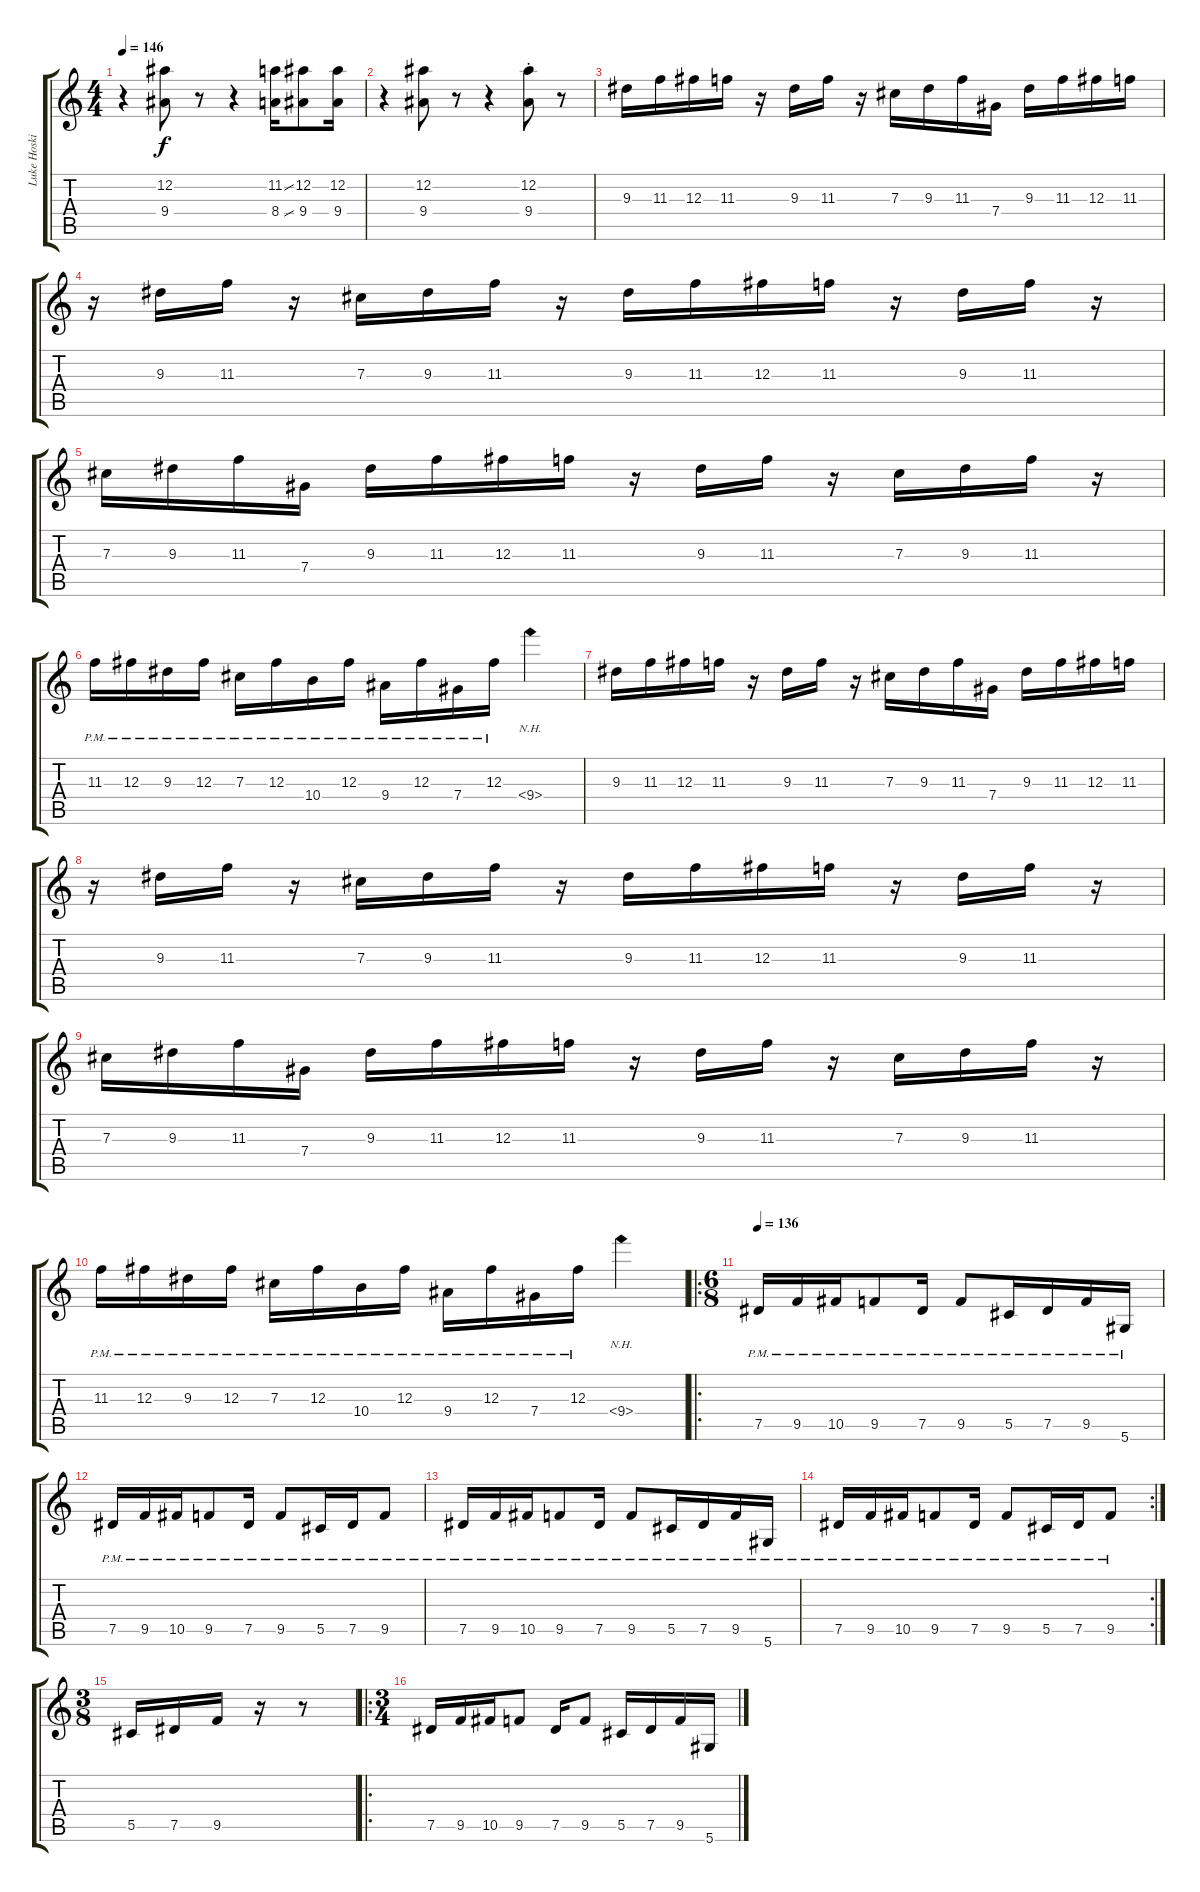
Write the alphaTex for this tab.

\track ("Luke Hoskin" "Luke Hoski") {instrument distortionguitar}
\staff {score tabs}
\tuning (Eb4 Bb3 Gb3 Db3 Ab2 Eb2) {hide}
\ts (4 4)
\tempo 146
\clef g2
\ks c
r.4{dy f} (12.2 9.4).8 r.8 r.4 (11.2{ss} 8.4{ss}).16 (12.2 9.4).8 (12.2 9.4).16 |
r.4 (12.2 9.4).8 r.8 r.4 (12.2{st} 9.4{st}).8 r.8 |
9.3.16 11.3.16 12.3.16 11.3.16 r.16 9.3.16 11.3.16 r.16 7.3.16 9.3.16 11.3.16 7.4.16 9.3.16 11.3.16 12.3.16 11.3.16 |
r.16 9.3.16 11.3.16 r.16 7.3.16 9.3.16 11.3.16 r.16 9.3.16 11.3.16 12.3.16 11.3.16 r.16 9.3.16 11.3.16 r.16 |
7.3.16 9.3.16 11.3.16 7.4.16 9.3.16 11.3.16 12.3.16 11.3.16 r.16 9.3.16 11.3.16 r.16 7.3.16 9.3.16 11.3.16 r.16 |
11.3{pm}.16 12.3{pm}.16 9.3{pm}.16 12.3{pm}.16 7.3{pm}.16 12.3{pm}.16 10.4{pm}.16 12.3{pm}.16 9.4{pm}.16 12.3{pm}.16 7.4{pm}.16 12.3{pm}.16 9.4{nh}.4 |
9.3.16 11.3.16 12.3.16 11.3.16 r.16 9.3.16 11.3.16 r.16 7.3.16 9.3.16 11.3.16 7.4.16 9.3.16 11.3.16 12.3.16 11.3.16 |
r.16 9.3.16 11.3.16 r.16 7.3.16 9.3.16 11.3.16 r.16 9.3.16 11.3.16 12.3.16 11.3.16 r.16 9.3.16 11.3.16 r.16 |
7.3.16 9.3.16 11.3.16 7.4.16 9.3.16 11.3.16 12.3.16 11.3.16 r.16 9.3.16 11.3.16 r.16 7.3.16 9.3.16 11.3.16 r.16 |
11.3{pm}.16 12.3{pm}.16 9.3{pm}.16 12.3{pm}.16 7.3{pm}.16 12.3{pm}.16 10.4{pm}.16 12.3{pm}.16 9.4{pm}.16 12.3{pm}.16 7.4{pm}.16 12.3{pm}.16 9.4{nh}.4 |
\ro
\ts (6 8)
\tempo 136
7.5{pm}.16 9.5{pm}.16 10.5{pm}.16 9.5{pm}.8 7.5{pm}.16 9.5{pm}.8 5.5{pm}.16 7.5{pm}.16 9.5{pm}.16 5.6{pm}.16 |
7.5{pm}.16 9.5{pm}.16 10.5{pm}.16 9.5{pm}.8 7.5{pm}.16 9.5{pm}.8 5.5{pm}.16 7.5{pm}.16 9.5{pm}.8 |
7.5{pm}.16 9.5{pm}.16 10.5{pm}.16 9.5{pm}.8 7.5{pm}.16 9.5{pm}.8 5.5{pm}.16 7.5{pm}.16 9.5{pm}.16 5.6{pm}.16 |
\rc 2
7.5{pm}.16 9.5{pm}.16 10.5{pm}.16 9.5{pm}.8 7.5{pm}.16 9.5{pm}.8 5.5{pm}.16 7.5{pm}.16 9.5{pm}.8 |
\ts (3 8)
5.5.16 7.5.16 9.5.16 r.16 r.8 |
\ro
\ts (3 4)
7.5.16 9.5.16 10.5.16 9.5.8 7.5.16 9.5.8 5.5.16 7.5.16 9.5.16 5.6.16
